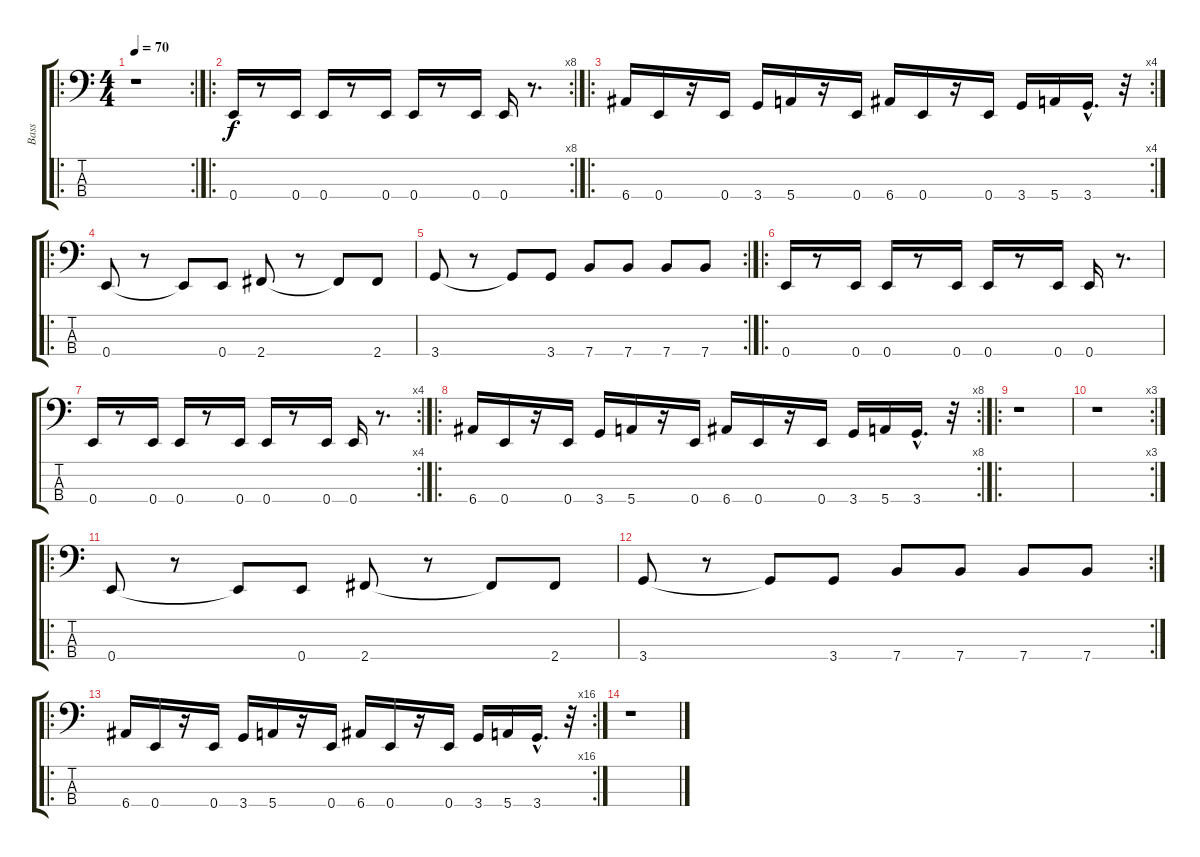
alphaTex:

\track ("Bass" "Bass") {instrument electricbasspick}
\staff {score tabs}
\tuning (G2 D2 A1 E1) {hide}
\ro
\rc 2
\ts (4 4)
\tempo 70
\clef f4
\ks c
r.1{dy f instrument electricbasspick} |
\ro
\rc 8
0.4.16 r.8 0.4.16 0.4.16 r.8 0.4.16 0.4.16 r.8 0.4.16 0.4.16 r.8{d} |
\ro
\rc 4
6.4.16 0.4.16 r.16 0.4.16 3.4.16 5.4.16 r.16 0.4.16 6.4.16 0.4.16 r.16 0.4.16 3.4.16 5.4.16 3.4{hac}.16{d} r.32 |
\ro
0.4.8 r.8 0.4{t}.8 0.4.8 2.4.8 r.8 2.4{t}.8 2.4.8 |
\rc 2
3.4.8 r.8 3.4{t}.8 3.4.8 7.4.8 7.4.8 7.4.8 7.4.8 |
\ro
0.4.16 r.8 0.4.16 0.4.16 r.8 0.4.16 0.4.16 r.8 0.4.16 0.4.16 r.8{d} |
\rc 4
0.4.16 r.8 0.4.16 0.4.16 r.8 0.4.16 0.4.16 r.8 0.4.16 0.4.16 r.8{d} |
\ro
\rc 8
6.4.16 0.4.16 r.16 0.4.16 3.4.16 5.4.16 r.16 0.4.16 6.4.16 0.4.16 r.16 0.4.16 3.4.16 5.4.16 3.4{hac}.16{d} r.32 |
\ro
r.1 |
\rc 3
r.1 |
\ro
0.4.8 r.8 0.4{t}.8 0.4.8 2.4.8 r.8 2.4{t}.8 2.4.8 |
\rc 2
3.4.8 r.8 3.4{t}.8 3.4.8 7.4.8 7.4.8 7.4.8 7.4.8 |
\ro
\rc 16
6.4.16 0.4.16 r.16 0.4.16 3.4.16 5.4.16 r.16 0.4.16 6.4.16 0.4.16 r.16 0.4.16 3.4.16 5.4.16 3.4{hac}.16{d} r.32 |
r.1
